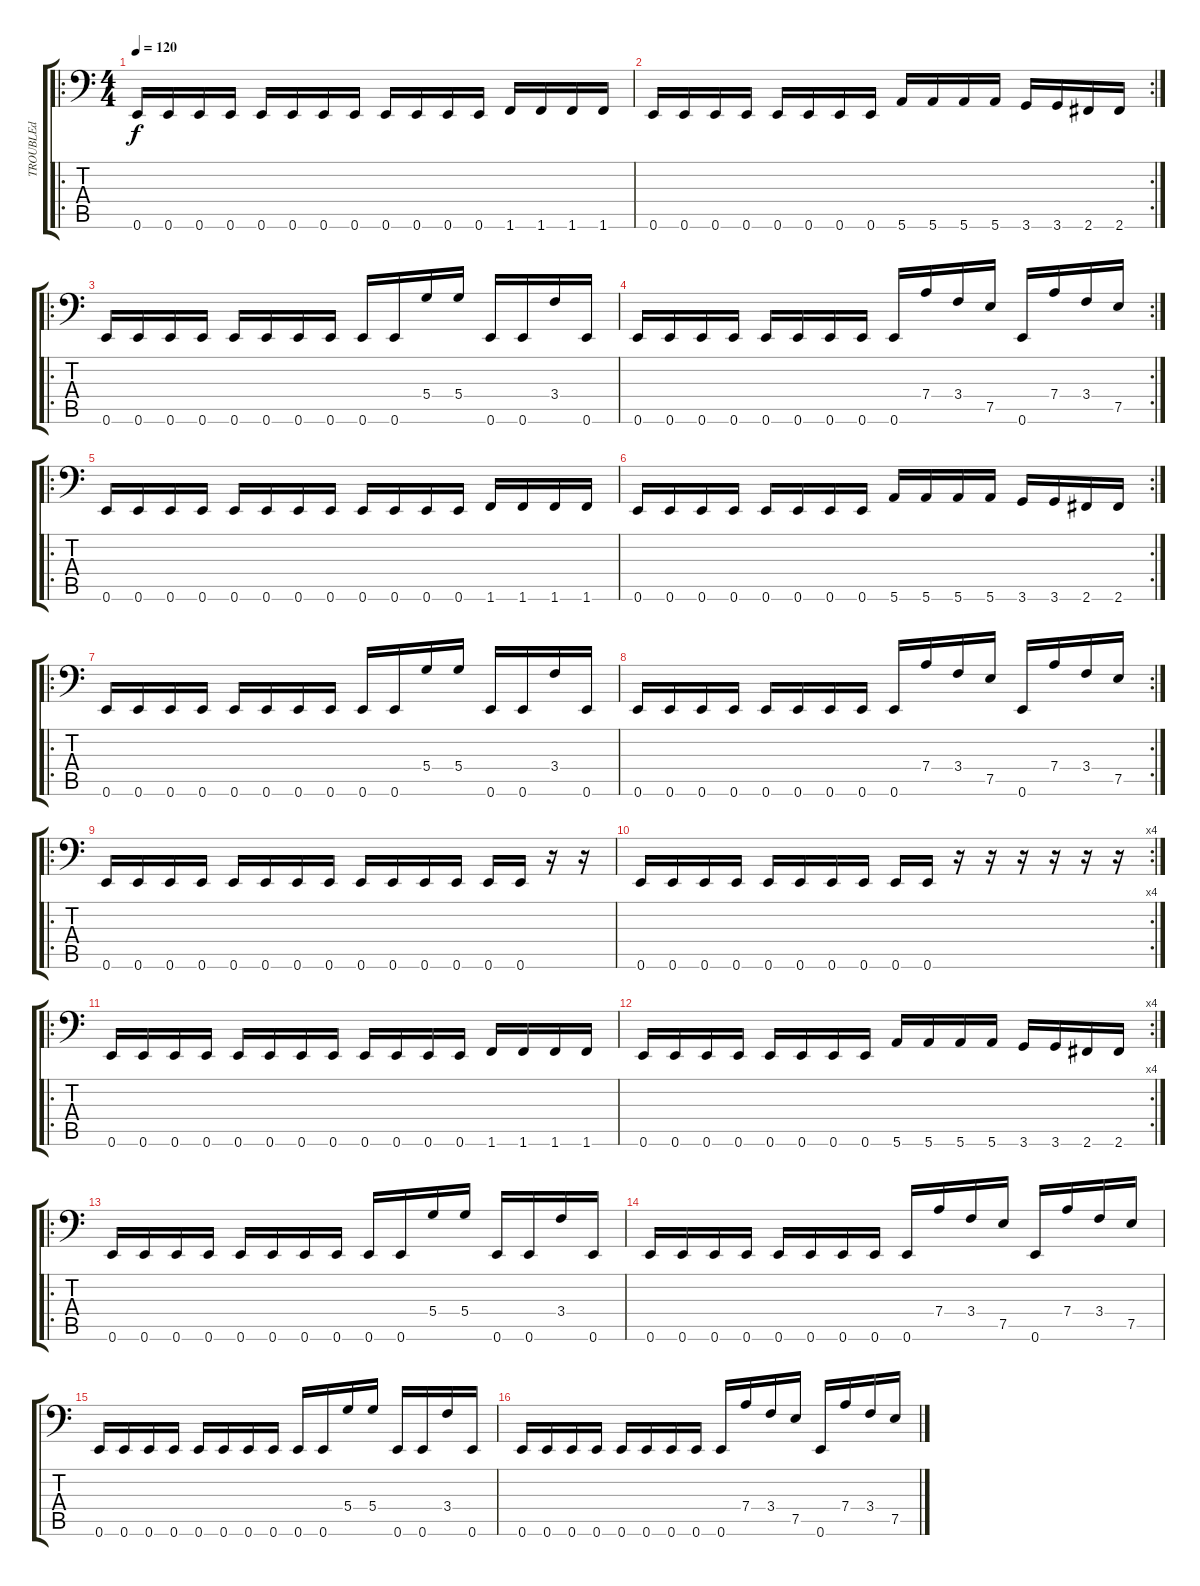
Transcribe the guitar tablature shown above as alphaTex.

\track ("TROUBLEd" "TROUBLEd") {instrument electricbassfinger}
\staff {score tabs}
\tuning (E3 B2 G2 D2 A1 E1) {hide}
\ro
\ts (4 4)
\tempo 120
\clef f4
\ks c
0.6.16{dy f} 0.6.16 0.6.16 0.6.16 0.6.16 0.6.16 0.6.16 0.6.16 0.6.16 0.6.16 0.6.16 0.6.16 1.6.16 1.6.16 1.6.16 1.6.16 |
\rc 2
0.6.16 0.6.16 0.6.16 0.6.16 0.6.16 0.6.16 0.6.16 0.6.16 5.6.16 5.6.16 5.6.16 5.6.16 3.6.16 3.6.16 2.6.16 2.6.16 |
\ro
0.6.16 0.6.16 0.6.16 0.6.16 0.6.16 0.6.16 0.6.16 0.6.16 0.6.16 0.6.16 5.4.16 5.4.16 0.6.16 0.6.16 3.4.16 0.6.16 |
\rc 2
0.6.16 0.6.16 0.6.16 0.6.16 0.6.16 0.6.16 0.6.16 0.6.16 0.6.16 7.4.16 3.4.16 7.5.16 0.6.16 7.4.16 3.4.16 7.5.16 |
\ro
0.6.16 0.6.16 0.6.16 0.6.16 0.6.16 0.6.16 0.6.16 0.6.16 0.6.16 0.6.16 0.6.16 0.6.16 1.6.16 1.6.16 1.6.16 1.6.16 |
\rc 2
0.6.16 0.6.16 0.6.16 0.6.16 0.6.16 0.6.16 0.6.16 0.6.16 5.6.16 5.6.16 5.6.16 5.6.16 3.6.16 3.6.16 2.6.16 2.6.16 |
\ro
0.6.16 0.6.16 0.6.16 0.6.16 0.6.16 0.6.16 0.6.16 0.6.16 0.6.16 0.6.16 5.4.16 5.4.16 0.6.16 0.6.16 3.4.16 0.6.16 |
\rc 2
0.6.16 0.6.16 0.6.16 0.6.16 0.6.16 0.6.16 0.6.16 0.6.16 0.6.16 7.4.16 3.4.16 7.5.16 0.6.16 7.4.16 3.4.16 7.5.16 |
\ro
0.6.16{instrument electricbassfinger} 0.6.16 0.6.16 0.6.16 0.6.16 0.6.16 0.6.16 0.6.16 0.6.16 0.6.16 0.6.16 0.6.16 0.6.16 0.6.16 r.16 r.16 |
\rc 4
0.6.16 0.6.16 0.6.16 0.6.16 0.6.16 0.6.16 0.6.16 0.6.16 0.6.16 0.6.16 r.16 r.16 r.16 r.16 r.16 r.16 |
\ro
0.6.16 0.6.16 0.6.16 0.6.16 0.6.16 0.6.16 0.6.16 0.6.16 0.6.16 0.6.16 0.6.16 0.6.16 1.6.16 1.6.16 1.6.16 1.6.16 |
\rc 4
0.6.16 0.6.16 0.6.16 0.6.16 0.6.16 0.6.16 0.6.16 0.6.16 5.6.16 5.6.16 5.6.16 5.6.16 3.6.16 3.6.16 2.6.16 2.6.16 |
\ro
0.6.16 0.6.16 0.6.16 0.6.16 0.6.16 0.6.16 0.6.16 0.6.16 0.6.16 0.6.16 5.4.16 5.4.16 0.6.16 0.6.16 3.4.16 0.6.16 |
0.6.16 0.6.16 0.6.16 0.6.16 0.6.16 0.6.16 0.6.16 0.6.16 0.6.16 7.4.16 3.4.16 7.5.16 0.6.16 7.4.16 3.4.16 7.5.16 |
0.6.16 0.6.16 0.6.16 0.6.16 0.6.16 0.6.16 0.6.16 0.6.16 0.6.16 0.6.16 5.4.16 5.4.16 0.6.16 0.6.16 3.4.16 0.6.16 |
0.6.16 0.6.16 0.6.16 0.6.16 0.6.16 0.6.16 0.6.16 0.6.16 0.6.16 7.4.16 3.4.16 7.5.16 0.6.16 7.4.16 3.4.16 7.5.16
